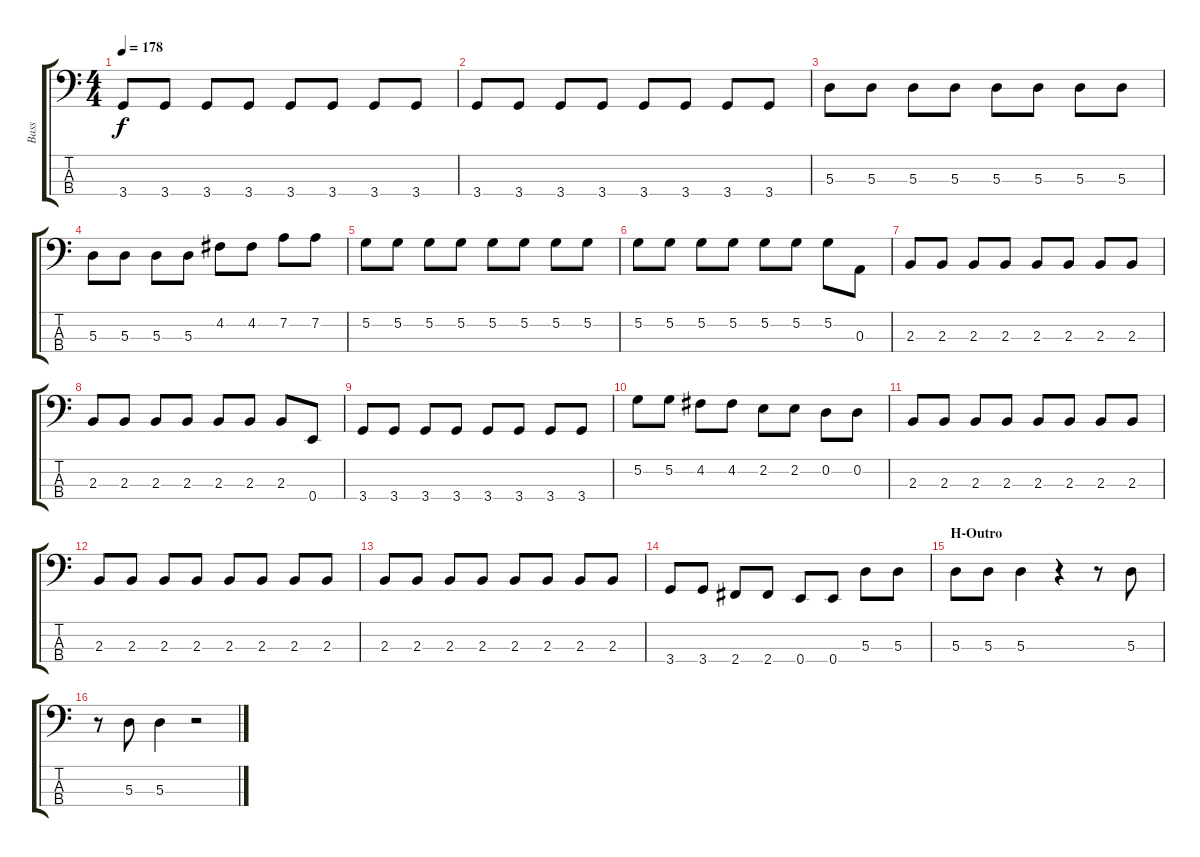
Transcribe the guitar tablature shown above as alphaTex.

\track ("Bass" "Bass") {instrument electricbassfinger}
\staff {score tabs}
\tuning (G2 D2 A1 E1) {hide}
\ts (4 4)
\tempo 178
\clef f4
\ks c
3.4.8{dy f} 3.4.8 3.4.8 3.4.8 3.4.8 3.4.8 3.4.8 3.4.8 |
3.4.8 3.4.8 3.4.8 3.4.8 3.4.8 3.4.8 3.4.8 3.4.8 |
5.3.8 5.3.8 5.3.8 5.3.8 5.3.8 5.3.8 5.3.8 5.3.8 |
5.3.8 5.3.8 5.3.8 5.3.8 4.2.8 4.2.8 7.2.8 7.2.8 |
5.2.8 5.2.8 5.2.8 5.2.8 5.2.8 5.2.8 5.2.8 5.2.8 |
5.2.8 5.2.8 5.2.8 5.2.8 5.2.8 5.2.8 5.2.8 0.3.8 |
2.3.8 2.3.8 2.3.8 2.3.8 2.3.8 2.3.8 2.3.8 2.3.8 |
2.3.8 2.3.8 2.3.8 2.3.8 2.3.8 2.3.8 2.3.8 0.4.8 |
3.4.8 3.4.8 3.4.8 3.4.8 3.4.8 3.4.8 3.4.8 3.4.8 |
5.2.8 5.2.8 4.2.8 4.2.8 2.2.8 2.2.8 0.2.8 0.2.8 |
2.3.8 2.3.8 2.3.8 2.3.8 2.3.8 2.3.8 2.3.8 2.3.8 |
2.3.8 2.3.8 2.3.8 2.3.8 2.3.8 2.3.8 2.3.8 2.3.8 |
2.3.8 2.3.8 2.3.8 2.3.8 2.3.8 2.3.8 2.3.8 2.3.8 |
3.4.8 3.4.8 2.4.8 2.4.8 0.4.8 0.4.8 5.3.8 5.3.8 |
\section ("" "H-Outro")
5.3.8 5.3.8 5.3.4 r.4 r.8 5.3.8 |
r.8 5.3.8 5.3.4 r.2
